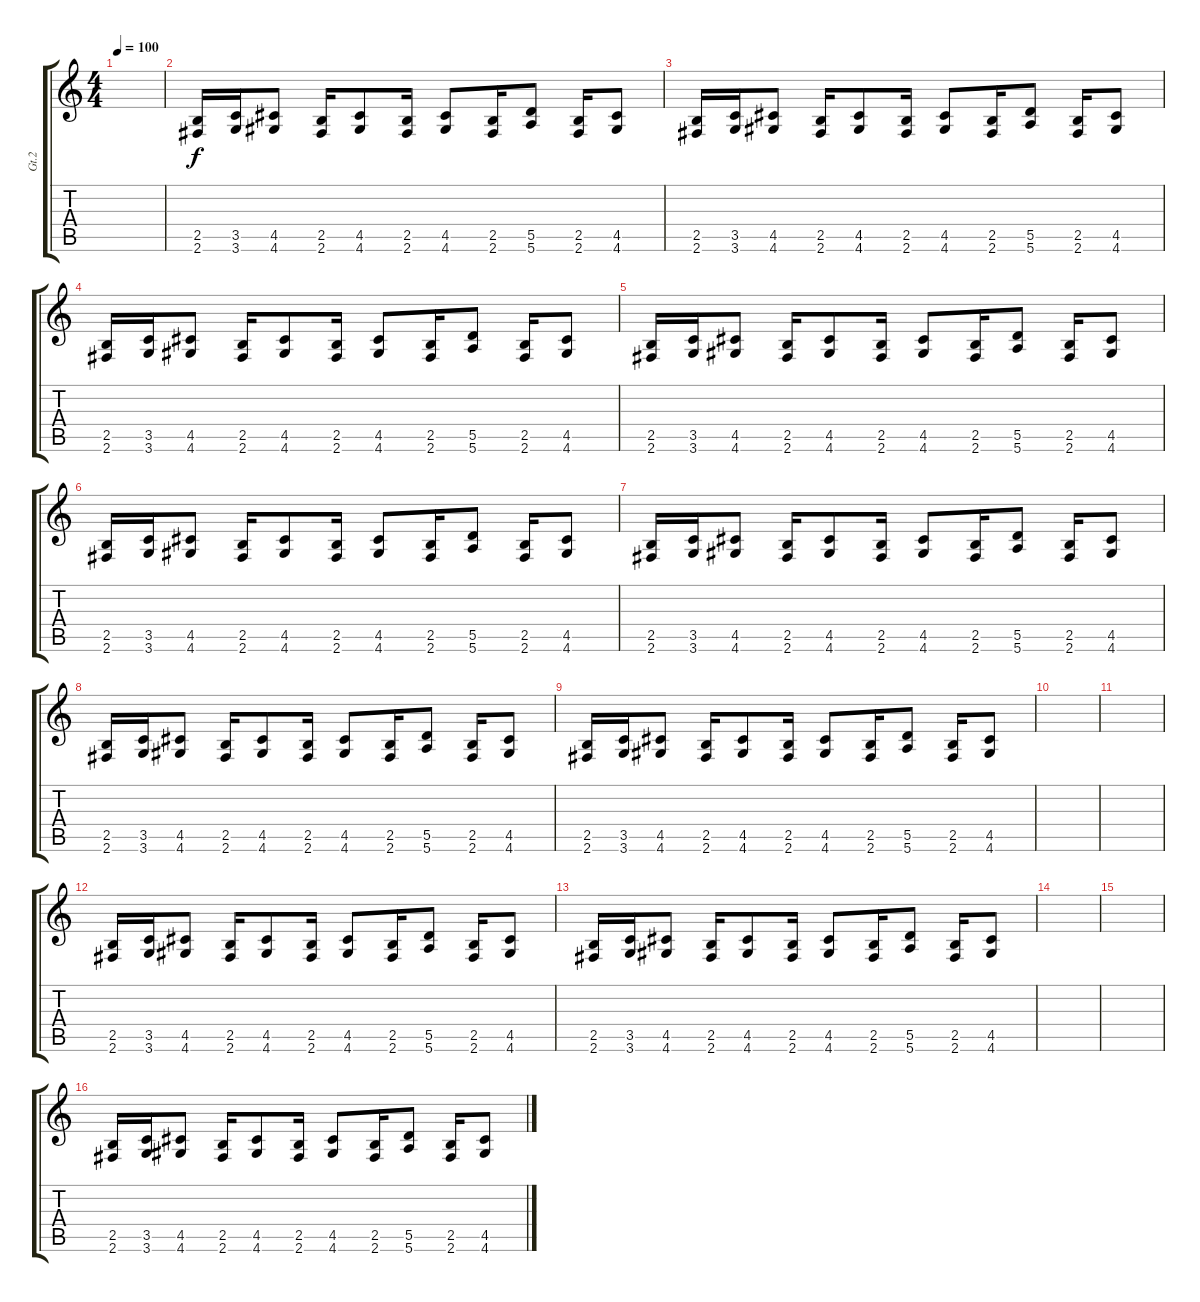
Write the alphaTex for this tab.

\track ("Gt.2" "Gt.2") {instrument distortionguitar}
\staff {score tabs}
\tuning (E4 B3 G3 D3 A2 E2) {hide}
\ts (4 4)
\tempo 100
\clef g2
\ks c
|
(2.5 2.6).16{volume 10} (3.5 3.6).16 (4.5 4.6).8 (2.5 2.6).16 (4.5 4.6).8 (2.5 2.6).16 (4.5 4.6).8 (2.5 2.6).16 (5.5 5.6).8 (2.5 2.6).16 (4.5 4.6).8 |
(2.5 2.6).16 (3.5 3.6).16 (4.5 4.6).8 (2.5 2.6).16 (4.5 4.6).8 (2.5 2.6).16 (4.5 4.6).8 (2.5 2.6).16 (5.5 5.6).8 (2.5 2.6).16 (4.5 4.6).8 |
(2.5 2.6).16 (3.5 3.6).16 (4.5 4.6).8 (2.5 2.6).16 (4.5 4.6).8 (2.5 2.6).16 (4.5 4.6).8 (2.5 2.6).16 (5.5 5.6).8 (2.5 2.6).16 (4.5 4.6).8 |
(2.5 2.6).16 (3.5 3.6).16 (4.5 4.6).8 (2.5 2.6).16 (4.5 4.6).8 (2.5 2.6).16 (4.5 4.6).8 (2.5 2.6).16 (5.5 5.6).8 (2.5 2.6).16 (4.5 4.6).8 |
(2.5 2.6).16 (3.5 3.6).16 (4.5 4.6).8 (2.5 2.6).16 (4.5 4.6).8 (2.5 2.6).16 (4.5 4.6).8 (2.5 2.6).16 (5.5 5.6).8 (2.5 2.6).16 (4.5 4.6).8 |
(2.5 2.6).16 (3.5 3.6).16 (4.5 4.6).8 (2.5 2.6).16 (4.5 4.6).8 (2.5 2.6).16 (4.5 4.6).8 (2.5 2.6).16 (5.5 5.6).8 (2.5 2.6).16 (4.5 4.6).8 |
(2.5 2.6).16 (3.5 3.6).16 (4.5 4.6).8 (2.5 2.6).16 (4.5 4.6).8 (2.5 2.6).16 (4.5 4.6).8 (2.5 2.6).16 (5.5 5.6).8 (2.5 2.6).16 (4.5 4.6).8 |
(2.5 2.6).16 (3.5 3.6).16 (4.5 4.6).8 (2.5 2.6).16 (4.5 4.6).8 (2.5 2.6).16 (4.5 4.6).8 (2.5 2.6).16 (5.5 5.6).8 (2.5 2.6).16 (4.5 4.6).8 |
|
|
(2.5 2.6).16 (3.5 3.6).16 (4.5 4.6).8 (2.5 2.6).16 (4.5 4.6).8 (2.5 2.6).16 (4.5 4.6).8 (2.5 2.6).16 (5.5 5.6).8 (2.5 2.6).16 (4.5 4.6).8 |
(2.5 2.6).16 (3.5 3.6).16 (4.5 4.6).8 (2.5 2.6).16 (4.5 4.6).8 (2.5 2.6).16 (4.5 4.6).8 (2.5 2.6).16 (5.5 5.6).8 (2.5 2.6).16 (4.5 4.6).8 |
|
|
(2.5 2.6).16 (3.5 3.6).16 (4.5 4.6).8 (2.5 2.6).16 (4.5 4.6).8 (2.5 2.6).16 (4.5 4.6).8 (2.5 2.6).16 (5.5 5.6).8 (2.5 2.6).16 (4.5 4.6).8
